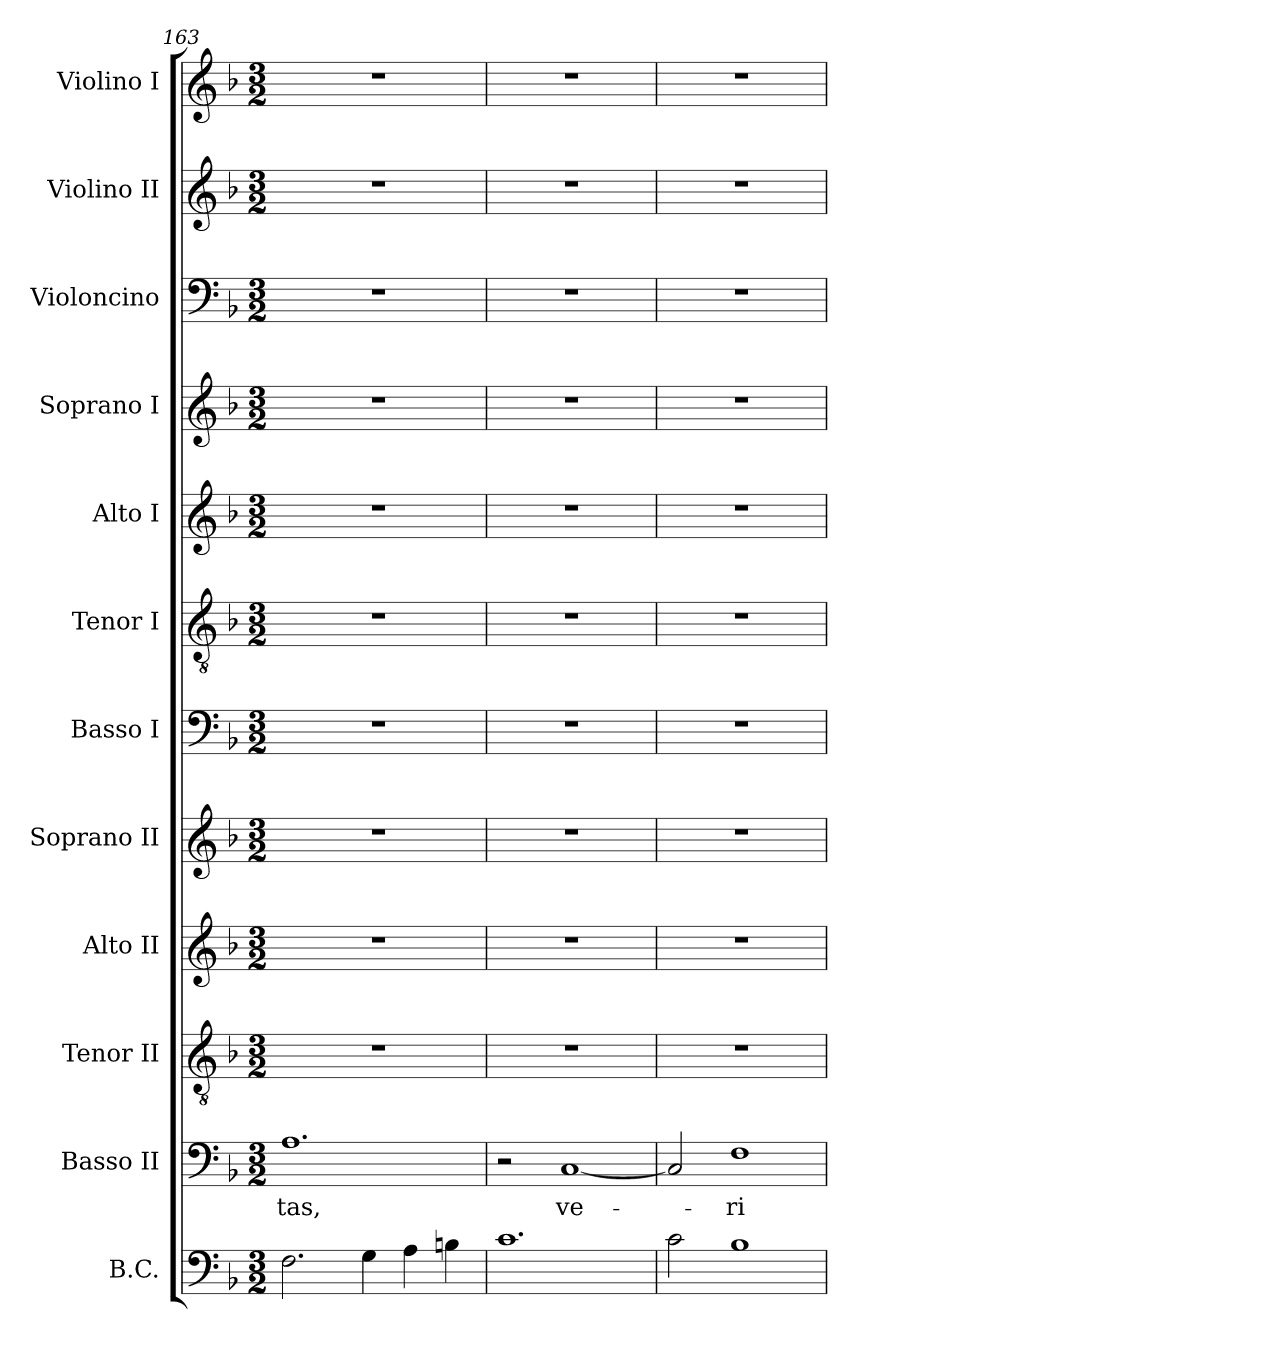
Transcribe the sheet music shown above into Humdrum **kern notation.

**kern	**kern	**text	**kern	**kern	**kern	**kern	**kern	**kern	**kern	**kern	**kern	**kern
*part12	*part11	*part11	*part10	*part9	*part8	*part7	*part6	*part5	*part4	*part3	*part2	*part1
*staff12	*staff11	*staff11	*staff10	*staff9	*staff8	*staff7	*staff6	*staff5	*staff4	*staff3	*staff2	*staff1
*I"B.C.	*I"Basso II	*	*I"Tenor II	*I"Alto II	*I"Soprano II	*I"Basso I	*I"Tenor I	*I"Alto I	*I"Soprano I	*I"Violoncino	*I"Violino II	*I"Violino I
*I'BC	*I'B 2	*	*I'T 2	*I'A 2	*I'S 2	*I'B 1	*I'T 1	*I'A 1	*I'S 1	*I'Vc.	*I'Vln. II	*I'Vln. I
*clefF4	*clefF4	*	*clefGv2	*clefG2	*clefG2	*clefF4	*clefGv2	*clefG2	*clefG2	*clefF4	*clefG2	*clefG2
*k[b-]	*k[b-]	*	*k[b-]	*k[b-]	*k[b-]	*k[b-]	*k[b-]	*k[b-]	*k[b-]	*k[b-]	*k[b-]	*k[b-]
*F:	*F:	*	*F:	*F:	*F:	*F:	*F:	*F:	*F:	*F:	*F:	*F:
*M3/2	*M3/2	*	*M3/2	*M3/2	*M3/2	*M3/2	*M3/2	*M3/2	*M3/2	*M3/2	*M3/2	*M3/2
=163	=163	=163	=163	=163	=163	=163	=163	=163	=163	=163	=163	=163
!	!	!LO:LY:b	!	!	!	!	!	!	!	!	!	!
2.F\	1.A	-tas,	1.r	1.r	1.r	1.r	1.r	1.r	1.r	1.r	1.r	1.r
4G\	.	.	.	.	.	.	.	.	.	.	.	.
4A\	.	.	.	.	.	.	.	.	.	.	.	.
4Bn\	.	.	.	.	.	.	.	.	.	.	.	.
=164	=164	=164	=164	=164	=164	=164	=164	=164	=164	=164	=164	=164
1.c	2r	.	1.r	1.r	1.r	1.r	1.r	1.r	1.r	1.r	1.r	1.r
!	!	!LO:LY:b	!	!	!	!	!	!	!	!	!	!
.	[1C	ve-	.	.	.	.	.	.	.	.	.	.
=165	=165	=165	=165	=165	=165	=165	=165	=165	=165	=165	=165	=165
2c\	2C/]	.	1.r	1.r	1.r	1.r	1.r	1.r	1.r	1.r	1.r	1.r
!	!	!LO:LY:b	!	!	!	!	!	!	!	!	!	!
1B-	1F	-ri-	.	.	.	.	.	.	.	.	.	.
=	=	=	=	=	=	=	=	=	=	=	=	=
*-	*-	*-	*-	*-	*-	*-	*-	*-	*-	*-	*-	*-
